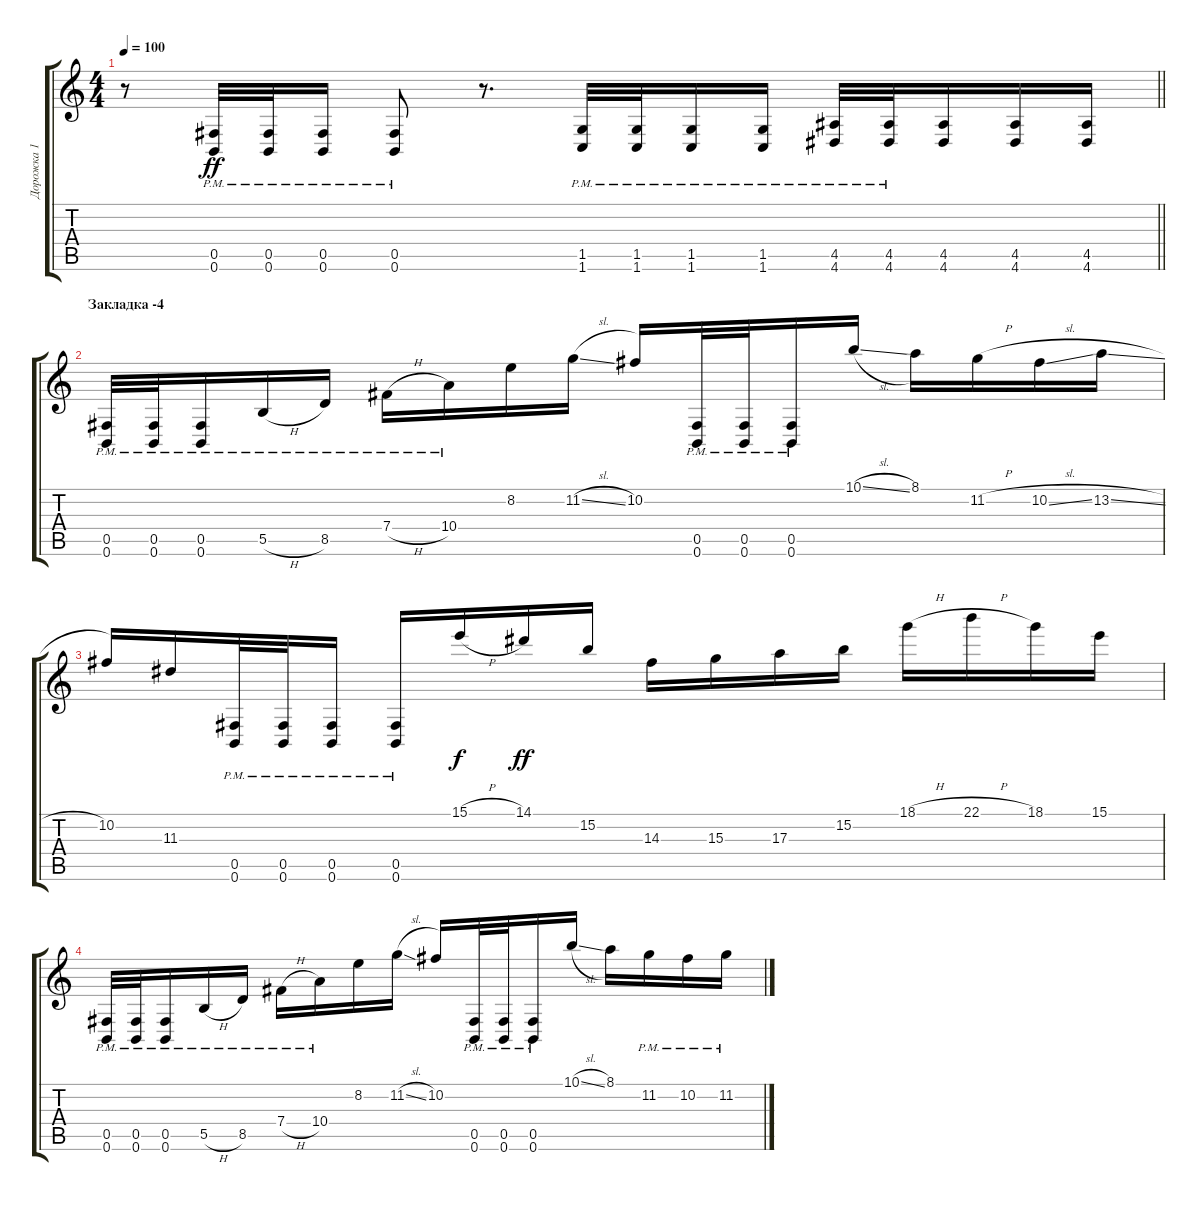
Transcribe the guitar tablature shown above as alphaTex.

\track ("Дорожка 1" "Дорожка 1") {instrument distortionguitar}
\staff {score tabs}
\tuning (Db4 Ab3 E3 B2 Gb2 B1) {hide}
\ts (4 4)
\tempo 100
\clef g2
\barLineRight lightlight
\ks c
r.8{dy ff} (0.5{pm} 0.6{pm}).32 (0.5{pm} 0.6{pm}).32 (0.5{pm} 0.6{pm}).16 (0.5{pm} 0.6{pm}).8 r.8{d} (1.5{pm} 1.6{pm}).32 (1.5{pm} 1.6{pm}).32 (1.5{pm} 1.6{pm}).16 (1.5{pm} 1.6{pm}).16 (4.5{pm} 4.6{pm}).32 (4.5{pm} 4.6{pm}).32 (4.5 4.6).16 (4.5 4.6).16 (4.5 4.6).16 |
\section ("" "Закладка -4")
(0.5{pm} 0.6{pm}).32 (0.5{pm} 0.6{pm}).32 (0.5{pm} 0.6{pm}).16 5.5{h pm}.16 8.5{pm}.16 7.4{h pm}.16 10.4{pm}.16 8.2.16 11.2{sl}.16 10.2.16 (0.5{pm} 0.6{pm}).32 (0.5{pm} 0.6{pm}).32 (0.5{pm} 0.6{pm}).16 10.1{sl}.16 8.1.16 11.2{h}.16 10.2{sl}.16 13.2{sl}.16 |
10.2.16 11.3.16 (0.5{pm} 0.6{pm}).32 (0.5{pm} 0.6{pm}).32 (0.5{pm} 0.6{pm}).16 (0.5{pm} 0.6{pm}).16 15.1{h}.16{dy f} 14.1.16{dy ff} 15.2.16 14.3.16 15.3.16 17.3.16 15.2.16 18.1{h}.16 22.1{h}.16 18.1.16 15.1.16 |
(0.5{pm} 0.6{pm}).32 (0.5{pm} 0.6{pm}).32 (0.5{pm} 0.6{pm}).16 5.5{h pm}.16 8.5{pm}.16 7.4{h pm}.16 10.4{pm}.16 8.2.16 11.2{sl}.16 10.2.16 (0.5{pm} 0.6{pm}).32 (0.5{pm} 0.6{pm}).32 (0.5{pm} 0.6{pm}).16 10.1{sl}.16 8.1.16 11.2{pm}.16 10.2{pm}.16 11.2{pm}.16
